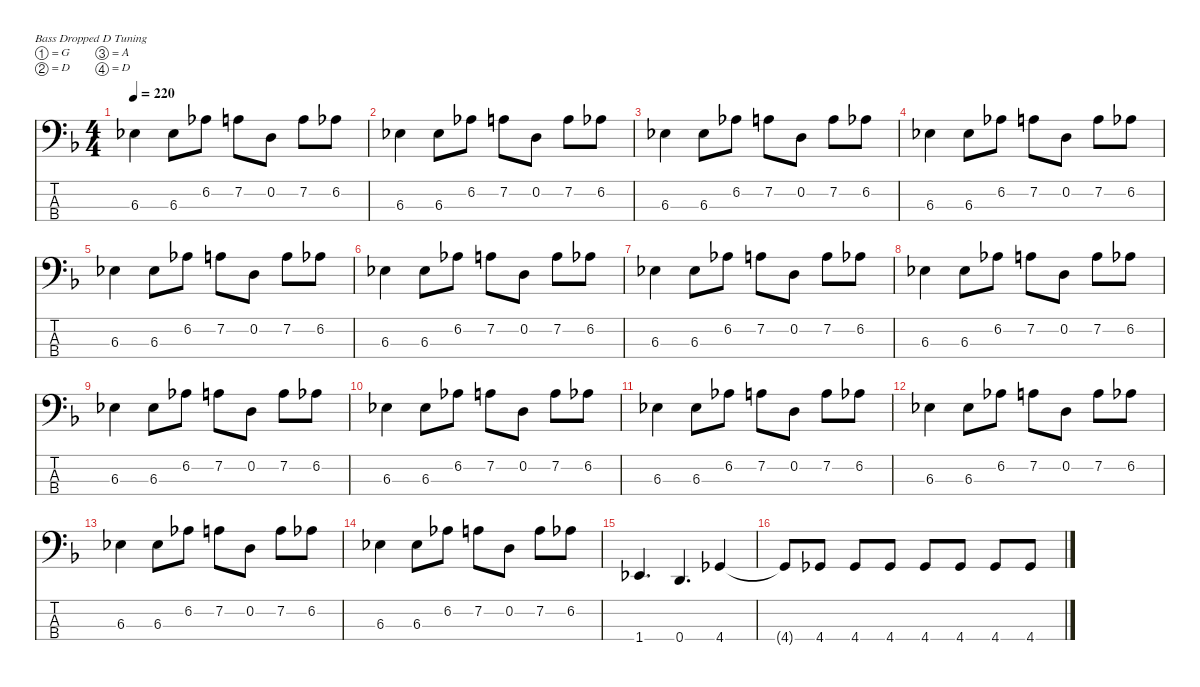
\hideDynamics
\bracketExtendMode nobrackets
\singleTrackTrackNamePolicy hidden
\multiTrackTrackNamePolicy hidden
\firstSystemTrackNameMode fullname
\firstSystemTrackNameOrientation horizontal
\otherSystemsTrackNameOrientation horizontal
\track ("Bass" "E-Bass") {instrument electricbassfinger}
\staff {score tabs}
\tuning (G2 D2 A1 D1)
\ts (4 4)
\tempo 220
\clef f4
\ks dminor
6.3{acc b}.4{dy f beam Down} 6.3{acc b}.8{beam Down} 6.2{acc b}.8{beam Down} 7.2{acc forcenatural}.8{beam Down} 0.2{acc forcenatural}.8{beam Down} 7.2{acc forcenatural}.8{beam Down} 6.2{acc b}.8{beam Down} |
6.3{acc b}.4{beam Down} 6.3{acc b}.8{beam Down} 6.2{acc b}.8{beam Down} 7.2{acc forcenatural}.8{beam Down} 0.2{acc forcenatural}.8{beam Down} 7.2{acc forcenatural}.8{beam Down} 6.2{acc b}.8{beam Down} |
6.3{acc b}.4{beam Down} 6.3{acc b}.8{beam Down} 6.2{acc b}.8{beam Down} 7.2{acc forcenatural}.8{beam Down} 0.2{acc forcenatural}.8{beam Down} 7.2{acc forcenatural}.8{beam Down} 6.2{acc b}.8{beam Down} |
6.3{acc b}.4{beam Down} 6.3{acc b}.8{beam Down} 6.2{acc b}.8{beam Down} 7.2{acc forcenatural}.8{beam Down} 0.2{acc forcenatural}.8{beam Down} 7.2{acc forcenatural}.8{beam Down} 6.2{acc b}.8{beam Down} |
6.3{acc b}.4{beam Down} 6.3{acc b}.8{beam Down} 6.2{acc b}.8{beam Down} 7.2{acc forcenatural}.8{beam Down} 0.2{acc forcenatural}.8{beam Down} 7.2{acc forcenatural}.8{beam Down} 6.2{acc b}.8{beam Down} |
6.3{acc b}.4{beam Down} 6.3{acc b}.8{beam Down} 6.2{acc b}.8{beam Down} 7.2{acc forcenatural}.8{beam Down} 0.2{acc forcenatural}.8{beam Down} 7.2{acc forcenatural}.8{beam Down} 6.2{acc b}.8{beam Down} |
6.3{acc b}.4{beam Down} 6.3{acc b}.8{beam Down} 6.2{acc b}.8{beam Down} 7.2{acc forcenatural}.8{beam Down} 0.2{acc forcenatural}.8{beam Down} 7.2{acc forcenatural}.8{beam Down} 6.2{acc b}.8{beam Down} |
6.3{acc b}.4{beam Down} 6.3{acc b}.8{beam Down} 6.2{acc b}.8{beam Down} 7.2{acc forcenatural}.8{beam Down} 0.2{acc forcenatural}.8{beam Down} 7.2{acc forcenatural}.8{beam Down} 6.2{acc b}.8{beam Down} |
6.3{acc b}.4{beam Down} 6.3{acc b}.8{beam Down} 6.2{acc b}.8{beam Down} 7.2{acc forcenatural}.8{beam Down} 0.2{acc forcenatural}.8{beam Down} 7.2{acc forcenatural}.8{beam Down} 6.2{acc b}.8{beam Down} |
6.3{acc b}.4{beam Down} 6.3{acc b}.8{beam Down} 6.2{acc b}.8{beam Down} 7.2{acc forcenatural}.8{beam Down} 0.2{acc forcenatural}.8{beam Down} 7.2{acc forcenatural}.8{beam Down} 6.2{acc b}.8{beam Down} |
6.3{acc b}.4{beam Down} 6.3{acc b}.8{beam Down} 6.2{acc b}.8{beam Down} 7.2{acc forcenatural}.8{beam Down} 0.2{acc forcenatural}.8{beam Down} 7.2{acc forcenatural}.8{beam Down} 6.2{acc b}.8{beam Down} |
6.3{acc b}.4{beam Down} 6.3{acc b}.8{beam Down} 6.2{acc b}.8{beam Down} 7.2{acc forcenatural}.8{beam Down} 0.2{acc forcenatural}.8{beam Down} 7.2{acc forcenatural}.8{beam Down} 6.2{acc b}.8{beam Down} |
6.3{acc b}.4{beam Down} 6.3{acc b}.8{beam Down} 6.2{acc b}.8{beam Down} 7.2{acc forcenatural}.8{beam Down} 0.2{acc forcenatural}.8{beam Down} 7.2{acc forcenatural}.8{beam Down} 6.2{acc b}.8{beam Down} |
6.3{acc b}.4{beam Down} 6.3{acc b}.8{beam Down} 6.2{acc b}.8{beam Down} 7.2{acc forcenatural}.8{beam Down} 0.2{acc forcenatural}.8{beam Down} 7.2{acc forcenatural}.8{beam Down} 6.2{acc b}.8{beam Down} |
1.4{acc b}.4{d beam Up} 0.4{acc forcenatural}.4{d beam Up} 4.4{acc b}.4{beam Up} |
4.4{t acc b}.8{beam Up} 4.4{acc b}.8{beam Up} 4.4{acc b}.8{beam Up} 4.4{acc b}.8{beam Up} 4.4{acc b}.8{beam Up} 4.4{acc b}.8{beam Up} 4.4{acc b}.8{beam Up} 4.4{acc b}.8{beam Up}
